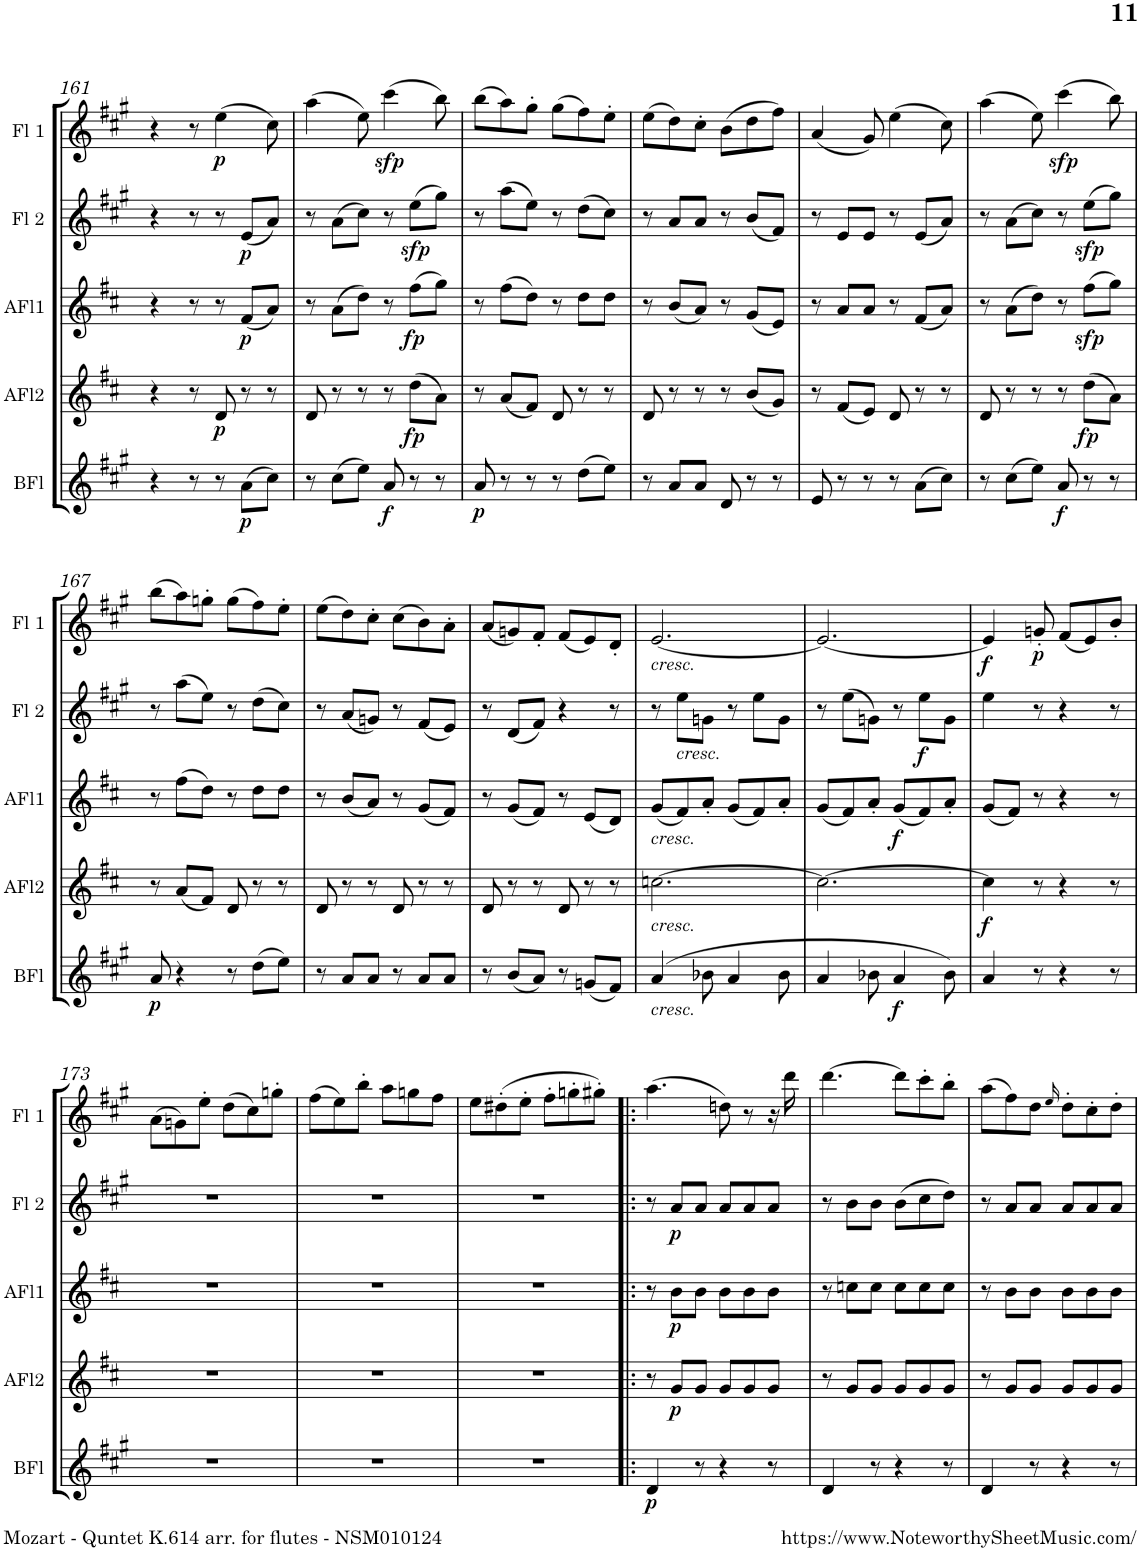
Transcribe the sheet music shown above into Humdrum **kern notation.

**kern	**dynam	**kern	**dynam	**kern	**dynam	**kern	**dynam	**kern	**dynam
*part5	*part5	*part4	*part4	*part3	*part3	*part2	*part2	*part1	*part1
*staff5	*staff5	*staff4	*staff4	*staff3	*staff3	*staff2	*staff2	*staff1	*staff1
*I"Bass Fl	*	*I"Alto Fl 2	*	*I"Alto Fl 1	*	*I"Flute 2	*	*I"Flute 1	*
*I'BFl	*	*I'AFl2	*	*I'AFl1	*	*I'Fl 2	*	*I'Fl 1	*
!!LO:PB:g=z
*clefG2	*	*clefG2	*	*clefG2	*	*clefG2	*	*clefG2	*
*Trd7c12	*	*Trd3c5	*	*Trd3c5	*	*	*	*	*
*k[f#c#g#]	*	*k[f#c#]	*	*k[f#c#]	*	*k[f#c#g#]	*	*k[f#c#g#]	*
*M6/8	*	*M6/8	*	*M6/8	*	*M6/8	*	*M6/8	*
=161	=161	=161	=161	=161	=161	=161	=161	=161	=161
4r	.	4r	.	4r	.	4r	.	4r	.
8r	.	8r	.	8r	.	8r	.	8r	.
!	!	!	!LO:DY:b	!	!	!	!	!	!LO:DY:b
8r	.	8d/	p	8r	.	8r	.	(4ee\	p
!	!LO:DY:b	!	!	!	!LO:DY:b	!	!LO:DY:b	!	!
(8a\L	p	8r	.	(8f#/L	p	(8e/L	p	.	.
8cc#\J)	.	8r	.	8a/J)	.	8a/J)	.	8cc#\)	.
=162	=162	=162	=162	=162	=162	=162	=162	=162	=162
8r	.	8d/	.	8r	.	8r	.	(4aa\	.
(8cc#\L	.	8r	.	(8a\L	.	(8a\L	.	.	.
8ee\J)	.	8r	.	8dd\J)	.	8cc#\J)	.	8ee\)	.
!	!LO:DY:b	!	!	!	!	!	!	!	!LO:DY:b
8a/	f	8r	.	8r	.	8r	.	(4ccc#\	sfp
!	!	!	!LO:DY:b	!	!LO:DY:b	!	!LO:DY:b	!	!
8r	.	(8dd\L	fp	(8ff#\L	fp	(8ee\L	sfp	.	.
8r	.	8a\J)	.	8gg\J)	.	8gg#\J)	.	8bb\)	.
=163	=163	=163	=163	=163	=163	=163	=163	=163	=163
!	!LO:DY:b	!	!	!	!	!	!	!	!
8a/	p	8r	.	8r	.	8r	.	(8bb\L	.
8r	.	(8a/L	.	(8ff#\L	.	(8aa\L	.	8aa\)	.
8r	.	8f#/J)	.	8dd\J)	.	8ee\J)	.	8gg#'\J	.
8r	.	8d/	.	8r	.	8r	.	(8gg#\L	.
(8dd\L	.	8r	.	8dd\L	.	(8dd\L	.	8ff#\)	.
8ee\J)	.	8r	.	8dd\J	.	8cc#\J)	.	8ee'\J	.
=164	=164	=164	=164	=164	=164	=164	=164	=164	=164
8r	.	8d/	.	8r	.	8r	.	(8ee\L	.
8a/L	.	8r	.	(8b/L	.	8a/L	.	8dd\)	.
8a/J	.	8r	.	8a/J)	.	8a/J	.	8cc#'\J	.
8d/	.	8r	.	8r	.	8r	.	(8b\L	.
8r	.	(8b/L	.	(8g/L	.	(8b/L	.	8dd\	.
8r	.	8g/J)	.	8e/J)	.	8f#/J)	.	8ff#\J)	.
=165	=165	=165	=165	=165	=165	=165	=165	=165	=165
8e/	.	8r	.	8r	.	8r	.	(4a/	.
8r	.	(8f#/L	.	8a/L	.	8e/L	.	.	.
8r	.	8e/J)	.	8a/J	.	8e/J	.	8g#/)	.
8r	.	8d/	.	8r	.	8r	.	(4ee\	.
(8a\L	.	8r	.	(8f#/L	.	(8e/L	.	.	.
8cc#\J)	.	8r	.	8a/J)	.	8a/J)	.	8cc#\)	.
=166	=166	=166	=166	=166	=166	=166	=166	=166	=166
8r	.	8d/	.	8r	.	8r	.	(4aa\	.
(8cc#\L	.	8r	.	(8a\L	.	(8a\L	.	.	.
8ee\J)	.	8r	.	8dd\J)	.	8cc#\J)	.	8ee\)	.
!	!LO:DY:b	!	!	!	!	!	!	!	!LO:DY:b
8a/	f	8r	.	8r	.	8r	.	(4ccc#\	sfp
!	!	!	!LO:DY:b	!	!LO:DY:b	!	!LO:DY:b	!	!
8r	.	(8dd\L	fp	(8ff#\L	sfp	(8ee\L	sfp	.	.
8r	.	8a\J)	.	8gg\J)	.	8gg#\J)	.	8bb\)	.
!!LO:LB:g=z
=167	=167	=167	=167	=167	=167	=167	=167	=167	=167
!	!LO:DY:b	!	!	!	!	!	!	!	!
8a/	p	8r	.	8r	.	8r	.	(8bb\L	.
4r	.	(8a/L	.	(8ff#\L	.	(8aa\L	.	8aa\)	.
.	.	8f#/J)	.	8dd\J)	.	8ee\J)	.	8ggn'\J	.
8r	.	8d/	.	8r	.	8r	.	(8gg\L	.
(8dd\L	.	8r	.	8dd\L	.	(8dd\L	.	8ff#\)	.
8ee\J)	.	8r	.	8dd\J	.	8cc#\J)	.	8ee'\J	.
=168	=168	=168	=168	=168	=168	=168	=168	=168	=168
8r	.	8d/	.	8r	.	8r	.	(8ee\L	.
8a/L	.	8r	.	(8b/L	.	(8a/L	.	8dd\)	.
8a/J	.	8r	.	8a/J)	.	8gn/J)	.	8cc#'\J	.
8r	.	8d/	.	8r	.	8r	.	(8cc#\L	.
8a/L	.	8r	.	(8g/L	.	(8f#/L	.	8b\)	.
8a/J	.	8r	.	8f#/J)	.	8e/J)	.	8a'\J	.
=169	=169	=169	=169	=169	=169	=169	=169	=169	=169
8r	.	8d/	.	8r	.	8r	.	(8a/L	.
(8b/L	.	8r	.	(8g/L	.	(8d/L	.	8gn/)	.
8a/J)	.	8r	.	8f#/J)	.	8f#/J)	.	8f#'/J	.
8r	.	8d/	.	8r	.	4r	.	(8f#/L	.
(8gn/L	.	8r	.	(8e/L	.	.	.	8e/)	.
8f#/J)	.	8r	.	8d/J)	.	8r	.	8d'/J	.
=170	=170	=170	=170	=170	=170	=170	=170	=170	=170
!	!	!	!	!	!	!	!	!LO:TX:b:i:t=cresc.	!
!	!	!	!	!LO:TX:b:i:t=cresc.	!	!	!	!	!
!	!	!LO:TX:b:i:t=cresc.	!	!	!	!	!	!	!
!LO:TX:b:i:t=cresc.	!	!	!	!	!	!	!	!	!
(4a/	.	[2.ccn\	.	(8g/L	.	8r	.	[2.e/	.
!	!	!	!	!	!	!LO:TX:b:i:t=cresc.	!	!	!
.	.	.	.	8f#/)	.	8ee\L	.	.	.
8b-X\	.	.	.	8a'/J	.	8gn\J	.	.	.
4a/	.	.	.	(8g/L	.	8r	.	.	.
.	.	.	.	8f#/)	.	8ee\L	.	.	.
8b-\	.	.	.	8a'/J	.	8g\J	.	.	.
=171	=171	=171	=171	=171	=171	=171	=171	=171	=171
4a/	.	2.cc\_	.	(8g/L	.	8r	.	2.e/_	.
.	.	.	.	8f#/)	.	(8ee\L	.	.	.
8b-X\	.	.	.	8a'/J	.	8gn\J)	.	.	.
!	!LO:DY:b	!	!	!	!LO:DY:b	!	!	!	!
4a/	f	.	.	(8g/L	f	8r	.	.	.
!	!	!	!	!	!	!	!LO:DY:b	!	!
.	.	.	.	8f#/)	.	8ee\L	f	.	.
8b-\)	.	.	.	8a'/J	.	8g\J	.	.	.
=172	=172	=172	=172	=172	=172	=172	=172	=172	=172
!	!	!	!LO:DY:b	!	!	!	!	!	!LO:DY:b
4a/	.	4cc\]	f	(8g/L	.	4ee\	.	4e/]	f
.	.	.	.	8f#/J)	.	.	.	.	.
!	!	!	!	!	!	!	!	!	!LO:DY:b
8r	.	8r	.	8r	.	8r	.	8gn'/	p
4r	.	4r	.	4r	.	4r	.	(8f#/L	.
.	.	.	.	.	.	.	.	8e/)	.
8r	.	8r	.	8r	.	8r	.	8b'/J	.
!!LO:LB:g=z
=173	=173	=173	=173	=173	=173	=173	=173	=173	=173
2.r	.	2.r	.	2.r	.	2.r	.	(8a\L	.
.	.	.	.	.	.	.	.	8gn\)	.
.	.	.	.	.	.	.	.	8ee'\J	.
.	.	.	.	.	.	.	.	(8dd\L	.
.	.	.	.	.	.	.	.	8cc#\)	.
.	.	.	.	.	.	.	.	8ggn'\J	.
=174	=174	=174	=174	=174	=174	=174	=174	=174	=174
2.r	.	2.r	.	2.r	.	2.r	.	(8ff#\L	.
.	.	.	.	.	.	.	.	8ee\)	.
.	.	.	.	.	.	.	.	8bb'\J	.
.	.	.	.	.	.	.	.	8aa\L	.
.	.	.	.	.	.	.	.	8ggn\	.
.	.	.	.	.	.	.	.	8ff#\J	.
=175	=175	=175	=175	=175	=175	=175	=175	=175	=175
2.r	.	2.r	.	2.r	.	2.r	.	8ee\L	.
.	.	.	.	.	.	.	.	(8dd#X'\	.
.	.	.	.	.	.	.	.	8ee'\J	.
.	.	.	.	.	.	.	.	8ff#'\L	.
.	.	.	.	.	.	.	.	8ggn'\	.
.	.	.	.	.	.	.	.	8gg#X'\J)	.
=176!|:	=176!|:	=176!|:	=176!|:	=176!|:	=176!|:	=176!|:	=176!|:	=176!|:	=176!|:
!	!LO:DY:b	!	!	!	!	!	!	!	!
4d/	p	8r	.	8r	.	8r	.	(4.aa\	.
!	!	!	!LO:DY:b	!	!LO:DY:b	!	!LO:DY:b	!	!
.	.	8g/L	p	8b\L	p	8a/L	p	.	.
8r	.	8g/J	.	8b\J	.	8a/J	.	.	.
4r	.	8g/L	.	8b\L	.	8a/L	.	8ddn\)	.
.	.	8g/	.	8b\	.	8a/	.	8r	.
8r	.	8g/J	.	8b\J	.	8a/J	.	16r	.
.	.	.	.	.	.	.	.	16ddd\	.
=177	=177	=177	=177	=177	=177	=177	=177	=177	=177
4d/	.	8r	.	8r	.	8r	.	[4.ddd\	.
.	.	8g/L	.	8ccn\L	.	8b\L	.	.	.
8r	.	8g/J	.	8cc\J	.	8b\J	.	.	.
4r	.	8g/L	.	8cc\L	.	(8b\L	.	8ddd\L]	.
.	.	8g/	.	8cc\	.	8cc#\	.	8ccc#'\	.
8r	.	8g/J	.	8cc\J	.	8dd\J)	.	8bb'\J	.
=178	=178	=178	=178	=178	=178	=178	=178	=178	=178
4d/	.	8r	.	8r	.	8r	.	(8aa\L	.
.	.	8g/L	.	8b\L	.	8a/L	.	8ff#\)	.
8r	.	8g/J	.	8b\J	.	8a/J	.	8dd\J	.
.	.	.	.	.	.	.	.	16qee/	.
4r	.	8g/L	.	8b\L	.	8a/L	.	8dd'\L	.
.	.	8g/	.	8b\	.	8a/	.	8cc#'\	.
8r	.	8g/J	.	8b\J	.	8a/J	.	8dd'\J	.
=	=	=	=	=	=	=	=	=	=
*-	*-	*-	*-	*-	*-	*-	*-	*-	*-
